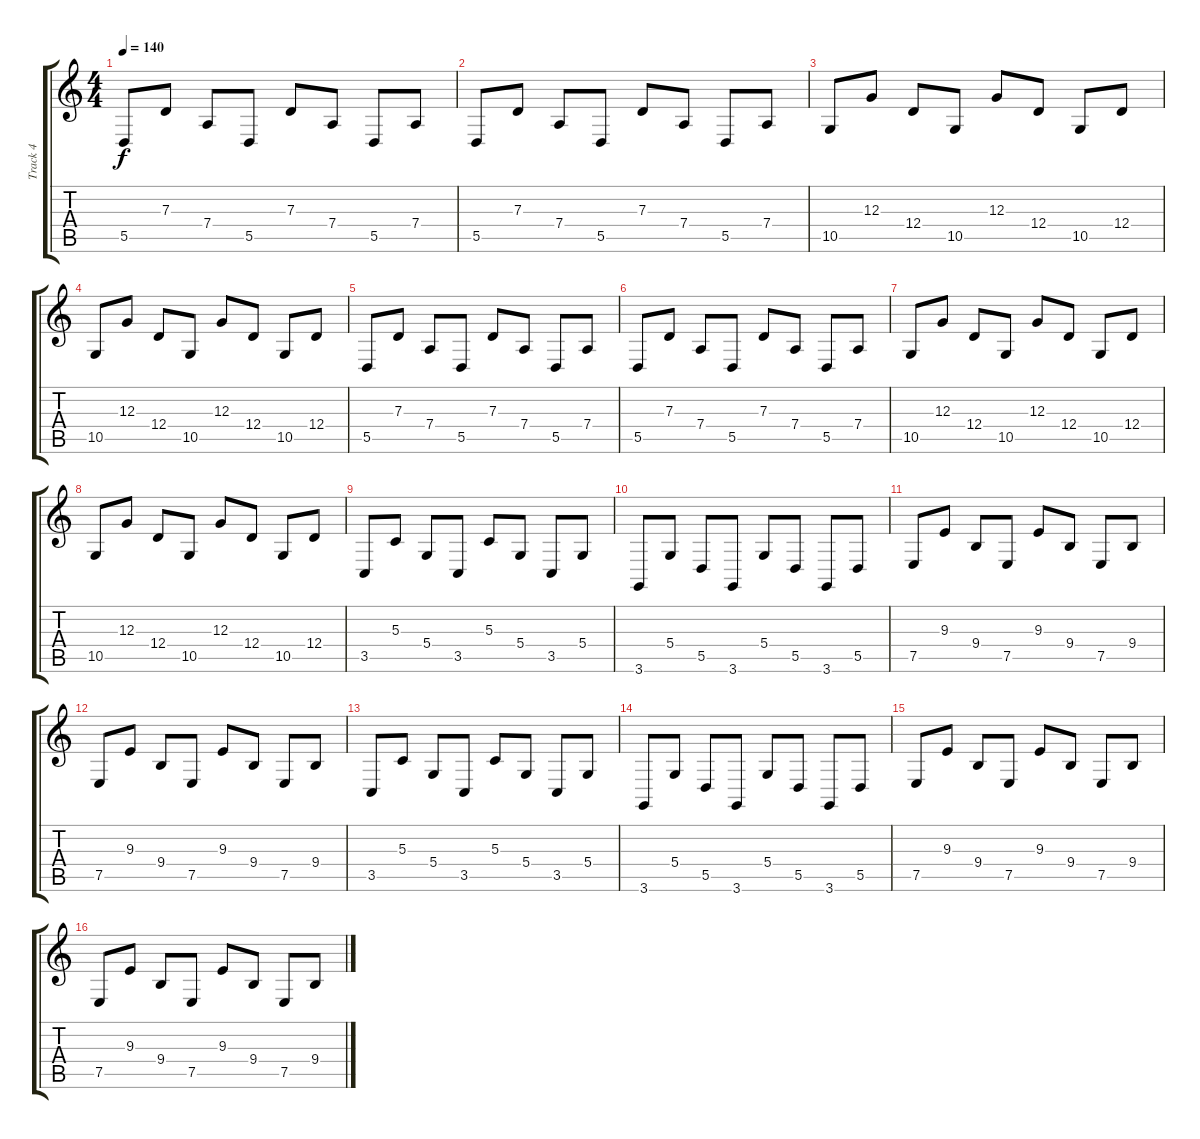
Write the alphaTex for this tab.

\track ("Track 4" "Track 4") {instrument lead2sawtooth}
\staff {score tabs}
\tuning (E4 B3 G3 D3 A2 E2) {hide}
\ts (4 4)
\tempo 140
\clef g2
\ks c
5.5.8{dy f} 7.3.8 7.4.8 5.5.8 7.3.8 7.4.8 5.5.8 7.4.8 |
5.5.8 7.3.8 7.4.8 5.5.8 7.3.8 7.4.8 5.5.8 7.4.8 |
10.5.8 12.3.8 12.4.8 10.5.8 12.3.8 12.4.8 10.5.8 12.4.8 |
10.5.8 12.3.8 12.4.8 10.5.8 12.3.8 12.4.8 10.5.8 12.4.8 |
5.5.8 7.3.8 7.4.8 5.5.8 7.3.8 7.4.8 5.5.8 7.4.8 |
5.5.8 7.3.8 7.4.8 5.5.8 7.3.8 7.4.8 5.5.8 7.4.8 |
10.5.8 12.3.8 12.4.8 10.5.8 12.3.8 12.4.8 10.5.8 12.4.8 |
10.5.8 12.3.8 12.4.8 10.5.8 12.3.8 12.4.8 10.5.8 12.4.8 |
3.5.8 5.3.8 5.4.8 3.5.8 5.3.8 5.4.8 3.5.8 5.4.8 |
3.6.8 5.4.8 5.5.8 3.6.8 5.4.8 5.5.8 3.6.8 5.5.8 |
7.5.8 9.3.8 9.4.8 7.5.8 9.3.8 9.4.8 7.5.8 9.4.8 |
7.5.8 9.3.8 9.4.8 7.5.8 9.3.8 9.4.8 7.5.8 9.4.8 |
3.5.8 5.3.8 5.4.8 3.5.8 5.3.8 5.4.8 3.5.8 5.4.8 |
3.6.8 5.4.8 5.5.8 3.6.8 5.4.8 5.5.8 3.6.8 5.5.8 |
7.5.8 9.3.8 9.4.8 7.5.8 9.3.8 9.4.8 7.5.8 9.4.8 |
7.5.8 9.3.8 9.4.8 7.5.8 9.3.8 9.4.8 7.5.8 9.4.8
